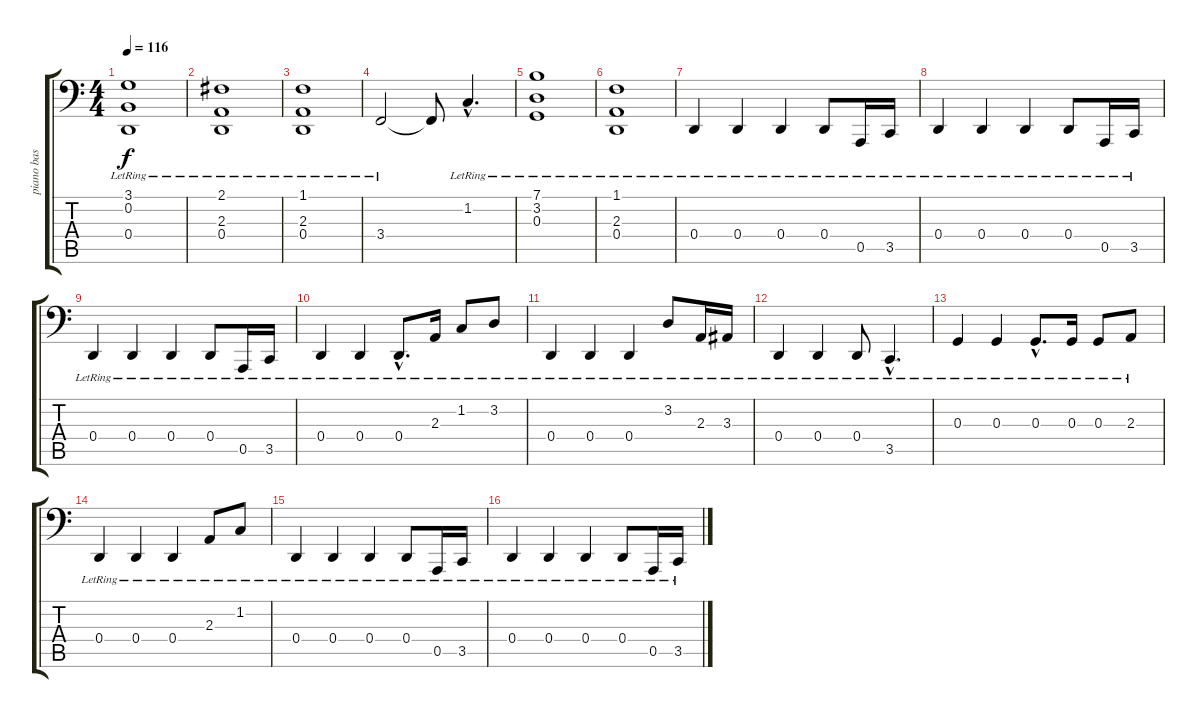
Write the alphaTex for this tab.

\track ("piano bas" "piano bas") {instrument acousticgrandpiano}
\staff {score tabs}
\tuning (E3 B2 G2 D2 A1 E1) {hide}
\ts (4 4)
\tempo 116
\clef f4
\ks c
(3.1{lr} 0.2{lr} 0.4{lr}).1{dy f} |
(2.1{lr} 2.3{lr} 0.4{lr}).1 |
(1.1{lr} 2.3{lr} 0.4{lr}).1 |
3.4{lr}.2 3.4{t}.8 1.2{hac lr}.4{d} |
(7.1{lr} 3.2{lr} 0.3{lr}).1 |
(1.1{lr} 2.3{lr} 0.4{lr}).1 |
0.4{lr}.4 0.4{lr}.4 0.4{lr}.4 0.4{lr}.8 0.5{lr}.16 3.5{lr}.16 |
0.4{lr}.4 0.4{lr}.4 0.4{lr}.4 0.4{lr}.8 0.5{lr}.16 3.5{lr}.16 |
0.4{lr}.4 0.4{lr}.4 0.4{lr}.4 0.4{lr}.8 0.5{lr}.16 3.5{lr}.16 |
0.4{lr}.4 0.4{lr}.4 0.4{hac lr}.8{d} 2.3{lr}.16 1.2{lr}.8 3.2{lr}.8 |
0.4{lr}.4 0.4{lr}.4 0.4{lr}.4 3.2{lr}.8 2.3{lr}.16 3.3{lr}.16 |
0.4{lr}.4 0.4{lr}.4 0.4{lr}.8 3.5{hac lr}.4{d} |
0.3{lr}.4 0.3{lr}.4 0.3{hac lr}.8{d} 0.3{lr}.16 0.3{lr}.8 2.3{lr}.8 |
0.4{lr}.4 0.4{lr}.4 0.4{lr}.4 2.3{lr}.8 1.2{lr}.8 |
0.4{lr}.4 0.4{lr}.4 0.4{lr}.4 0.4{lr}.8 0.5{lr}.16 3.5{lr}.16 |
0.4{lr}.4 0.4{lr}.4 0.4{lr}.4 0.4{lr}.8 0.5{lr}.16 3.5{lr}.16
